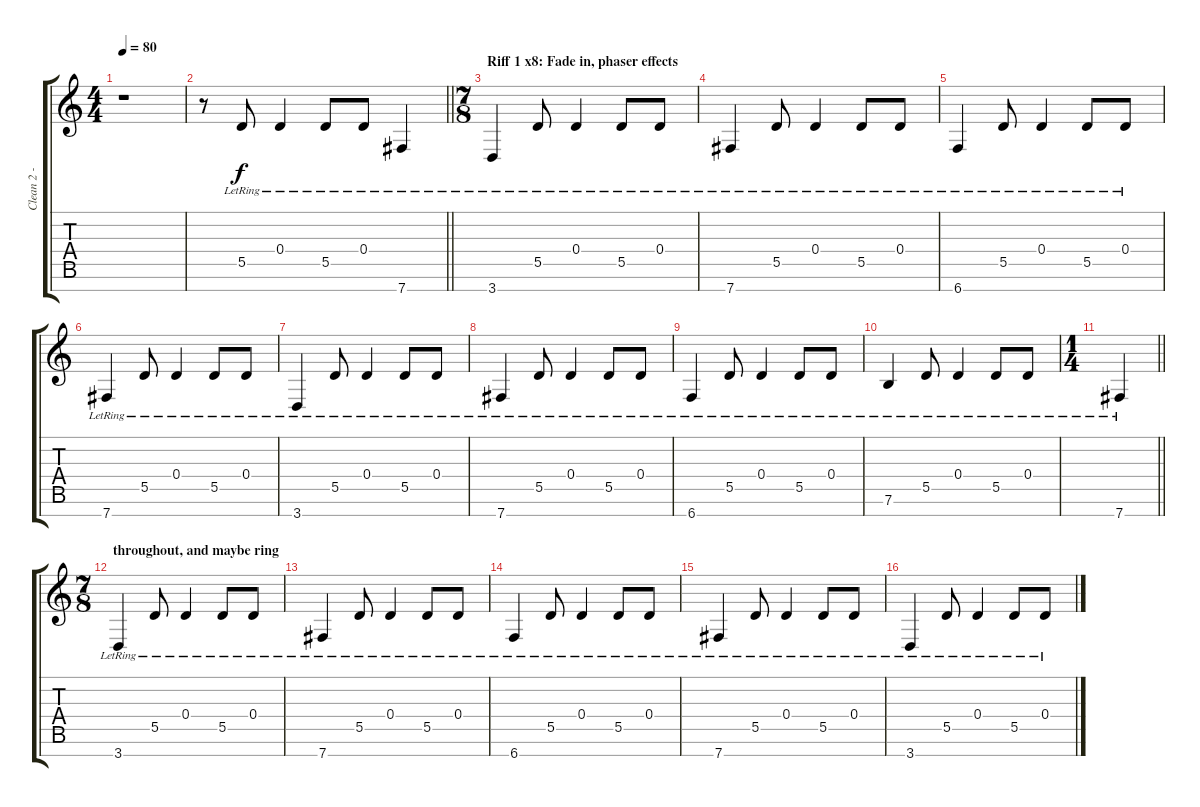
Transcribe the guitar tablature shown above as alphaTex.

\track ("Clean 2 - 7-String B Standard" "Clean 2 - ") {instrument electricguitarjazz}
\staff {score tabs}
\tuning (E4 B3 G3 D3 A2 E2 B1) {hide}
\ts (4 4)
\tempo 80
\clef g2
\ks c
r.1{dy f instrument electricguitarjazz} |
\barLineRight lightlight
r.8 5.5{lr}.8 0.4{lr}.4 5.5{lr}.8 0.4{lr}.8 7.7{lr}.4 |
\ts (7 8)
\section ("" "Riff 1 x8: Fade in, phaser effects")
3.7{lr}.4 5.5{lr}.8 0.4{lr}.4 5.5{lr}.8 0.4{lr}.8 |
7.7{lr}.4 5.5{lr}.8 0.4{lr}.4 5.5{lr}.8 0.4{lr}.8 |
6.7{lr}.4 5.5{lr}.8 0.4{lr}.4 5.5{lr}.8 0.4{lr}.8 |
7.7{lr}.4 5.5{lr}.8 0.4{lr}.4 5.5{lr}.8 0.4{lr}.8 |
3.7{lr}.4 5.5{lr}.8 0.4{lr}.4 5.5{lr}.8 0.4{lr}.8 |
7.7{lr}.4 5.5{lr}.8 0.4{lr}.4 5.5{lr}.8 0.4{lr}.8 |
6.7{lr}.4 5.5{lr}.8 0.4{lr}.4 5.5{lr}.8 0.4{lr}.8 |
7.6{lr}.4 5.5{lr}.8 0.4{lr}.4 5.5{lr}.8 0.4{lr}.8 |
\ts (1 4)
\barLineRight lightlight
7.7{lr}.4 |
\ts (7 8)
\section ("" "throughout, and maybe ring")
3.7{lr}.4 5.5{lr}.8 0.4{lr}.4 5.5{lr}.8 0.4{lr}.8 |
7.7{lr}.4 5.5{lr}.8 0.4{lr}.4 5.5{lr}.8 0.4{lr}.8 |
6.7{lr}.4 5.5{lr}.8 0.4{lr}.4 5.5{lr}.8 0.4{lr}.8 |
7.7{lr}.4 5.5{lr}.8 0.4{lr}.4 5.5{lr}.8 0.4{lr}.8 |
3.7{lr}.4 5.5{lr}.8 0.4{lr}.4 5.5{lr}.8 0.4{lr}.8
